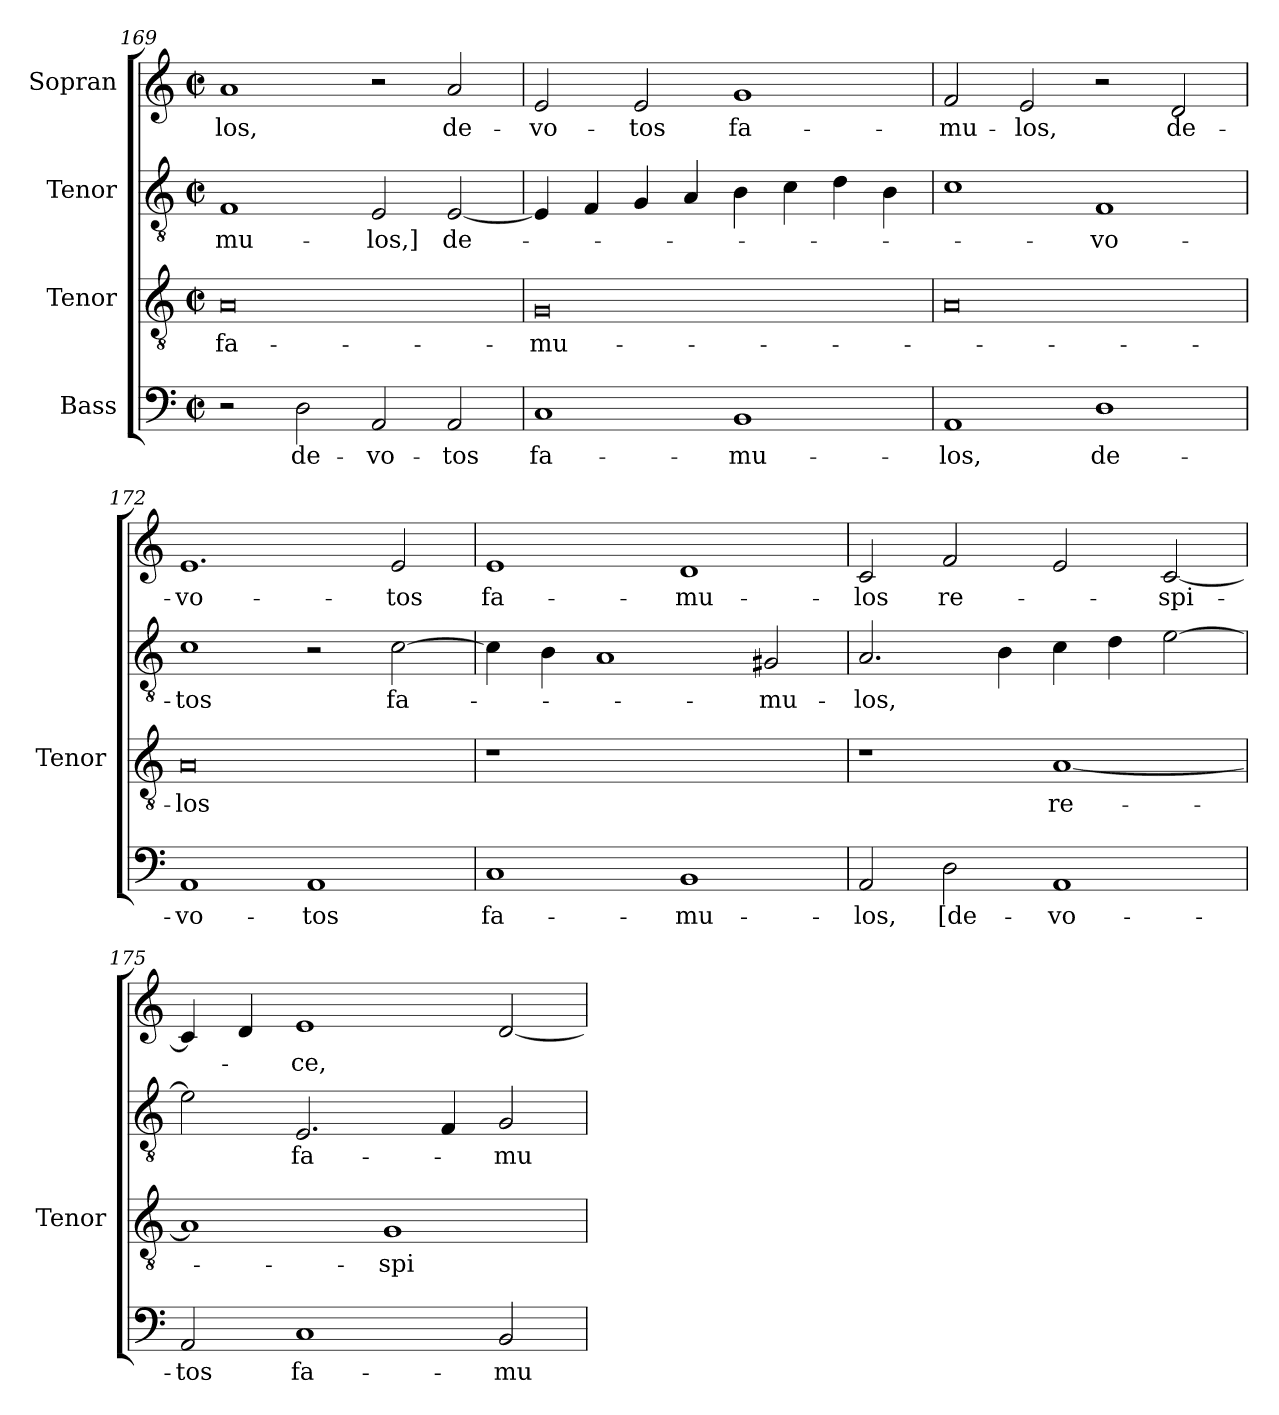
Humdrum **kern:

**kern	**text	**kern	**text	**kern	**text	**kern	**text
*part4	*part4	*part3	*part3	*part2	*part2	*part1	*part1
*staff4	*staff4	*staff3	*staff3	*staff2	*staff2	*staff1	*staff1
*I"Bass	*	*I"Tenor	*	*I"Tenor	*	*I"Sopran	*
*	*	*I'Tenor	*	*	*	*	*
*clefF4	*	*clefGv2	*	*clefGv2	*	*clefG2	*
*	*	*ITrd7c12	*	*ITrd7c12	*	*	*
*k[]	*	*k[]	*	*k[]	*	*k[]	*
*M2/2	*	*M2/2	*	*M2/2	*	*M2/2	*
*met(c|)	*	*met(c|)	*	*met(c|)	*	*met(c|)	*
=169	=169	=169	=169	=169	=169	=169	=169
!	!	!	!LO:LY:b:color=#000000	!	!	!	!
!	!	!	!	!	!LO:LY:b:color=#000000	!	!
!	!	!	!	!	!	!	!LO:LY:b:color=#000000
2r	.	0AAi	fa-	1FFi	-mu-	1ai	-los,
!	!LO:LY:b:color=#000000	!	!	!	!	!	!
2Di\	de-	.	.	.	.	.	.
!	!LO:LY:b:color=#000000	!	!	!	!	!	!
!	!	!	!	!	!LO:LY:b:color=#000000	!	!
2AAi/	-vo-	.	.	2EEi/	-los,]	2r	.
!	!LO:LY:b:color=#000000	!	!	!	!	!	!
!	!	!	!	!	!LO:LY:b:color=#000000	!	!
!	!	!	!	!	!	!	!LO:LY:b:color=#000000
2AAi/	-tos	.	.	[<2EEi/	de-	2ai/	de-
=170	=170	=170	=170	=170	=170	=170	=170
!	!LO:LY:b:color=#000000	!	!	!	!	!	!
!	!	!	!LO:LY:b:color=#000000	!	!	!	!
!	!	!	!	!	!	!	!LO:LY:b:color=#000000
1Ci	fa-	0GGi	-mu-	4EEi/]	.	2ei/	-vo-
.	.	.	.	4FFi/	.	.	.
!	!	!	!	!	!	!	!LO:LY:b:color=#000000
.	.	.	.	4GGi/	.	2ei/	-tos
.	.	.	.	4AAi/	.	.	.
!	!LO:LY:b:color=#000000	!	!	!	!	!	!
!	!	!	!	!	!	!	!LO:LY:b:color=#000000
1BBi	-mu-	.	.	4BBi\	.	1gi	fa-
.	.	.	.	4Ci\	.	.	.
.	.	.	.	4Di\	.	.	.
.	.	.	.	4BBi\	.	.	.
=171	=171	=171	=171	=171	=171	=171	=171
!	!LO:LY:b:color=#000000	!	!	!	!	!	!
!	!	!	!	!	!	!	!LO:LY:b:color=#000000
1AAi	-los,	0AAi	.	1Ci	.	2fi/	-mu-
!	!	!	!	!	!	!	!LO:LY:b:color=#000000
.	.	.	.	.	.	2ei/	-los,
!	!LO:LY:b:color=#000000	!	!	!	!	!	!
!	!	!	!	!	!LO:LY:b:color=#000000	!	!
1Di	de-	.	.	1FFi	-vo-	2r	.
!	!	!	!	!	!	!	!LO:LY:b:color=#000000
.	.	.	.	.	.	2di/	de-
=172	=172	=172	=172	=172	=172	=172	=172
!	!LO:LY:b:color=#000000	!	!	!	!	!	!
!	!	!	!LO:LY:b:color=#000000	!	!	!	!
!	!	!	!	!	!LO:LY:b:color=#000000	!	!
!	!	!	!	!	!	!	!LO:LY:b:color=#000000
1AAi	-vo-	0AAi	-los	1Ci	-tos	1.ei	-vo-
!	!LO:LY:b:color=#000000	!	!	!	!	!	!
1AAi	-tos	.	.	2r	.	.	.
!	!	!	!	!	!LO:LY:b:color=#000000	!	!
!	!	!	!	!	!	!	!LO:LY:b:color=#000000
.	.	.	.	[>2Ci\	fa-	2ei/	-tos
=173	=173	=173	=173	=173	=173	=173	=173
!	!LO:LY:b:color=#000000	!LO:N:vis=1	!	!	!	!	!
!	!	!	!	!	!	!	!LO:LY:b:color=#000000
1Ci	fa-	1r	.	4Ci\]	.	1ei	fa-
.	.	.	.	4BBi\	.	.	.
.	.	.	.	1AAi	.	.	.
!	!LO:LY:b:color=#000000	!	!	!	!	!	!
!	!	!	!	!	!	!	!LO:LY:b:color=#000000
1BBi	-mu-	1ryy	.	.	.	1di	-mu-
!	!	!	!	!	!LO:LY:b:color=#000000	!	!
.	.	.	.	2GG#Xi/	-mu-	.	.
=174	=174	=174	=174	=174	=174	=174	=174
!	!LO:LY:b:color=#000000	!	!	!	!	!	!
!	!	!	!	!	!LO:LY:b:color=#000000	!	!
!	!	!	!	!	!	!	!LO:LY:b:color=#000000
2AAi/	-los,	1r	.	2.AAi/	-los,	2ci/	-los
!	!LO:LY:b:color=#000000	!	!	!	!	!	!
!	!	!	!	!	!	!	!LO:LY:b:color=#000000
2Di\	[de-	.	.	.	.	2fi/	re-
.	.	.	.	4BBi\	.	.	.
!	!LO:LY:b:color=#000000	!	!	!	!	!	!
!	!	!	!LO:LY:b:color=#000000	!	!	!	!
1AAi	-vo-	[<1AAi	re-	4Ci\	.	2ei/	.
.	.	.	.	4Di\	.	.	.
!	!	!	!	!	!	!	!LO:LY:b:color=#000000
.	.	.	.	[>2Ei\	.	[<2ci/	-spi-
!!LO:LB:g=z
=175	=175	=175	=175	=175	=175	=175	=175
!	!LO:LY:b:color=#000000	!	!	!	!	!	!
2AAi/	-tos	1AAi]	.	2Ei\]	.	4ci/]	.
.	.	.	.	.	.	4di/	.
!	!LO:LY:b:color=#000000	!	!	!	!	!	!
!	!	!	!	!	!LO:LY:b:color=#000000	!	!
!	!	!	!	!	!	!	!LO:LY:b:color=#000000
1Ci	fa-	.	.	2.EEi/	fa-	1ei	-ce,
!	!	!	!LO:LY:b:color=#000000	!	!	!	!
.	.	1GGi	-spi-	.	.	.	.
.	.	.	.	4FFi/	.	.	.
!	!LO:LY:b:color=#000000	!	!	!	!	!	!
!	!	!	!	!	!LO:LY:b:color=#000000	!	!
2BBi/	-mu-	.	.	2GGi/	-mu-	[<2di/	.
=	=	=	=	=	=	=	=
*-	*-	*-	*-	*-	*-	*-	*-
